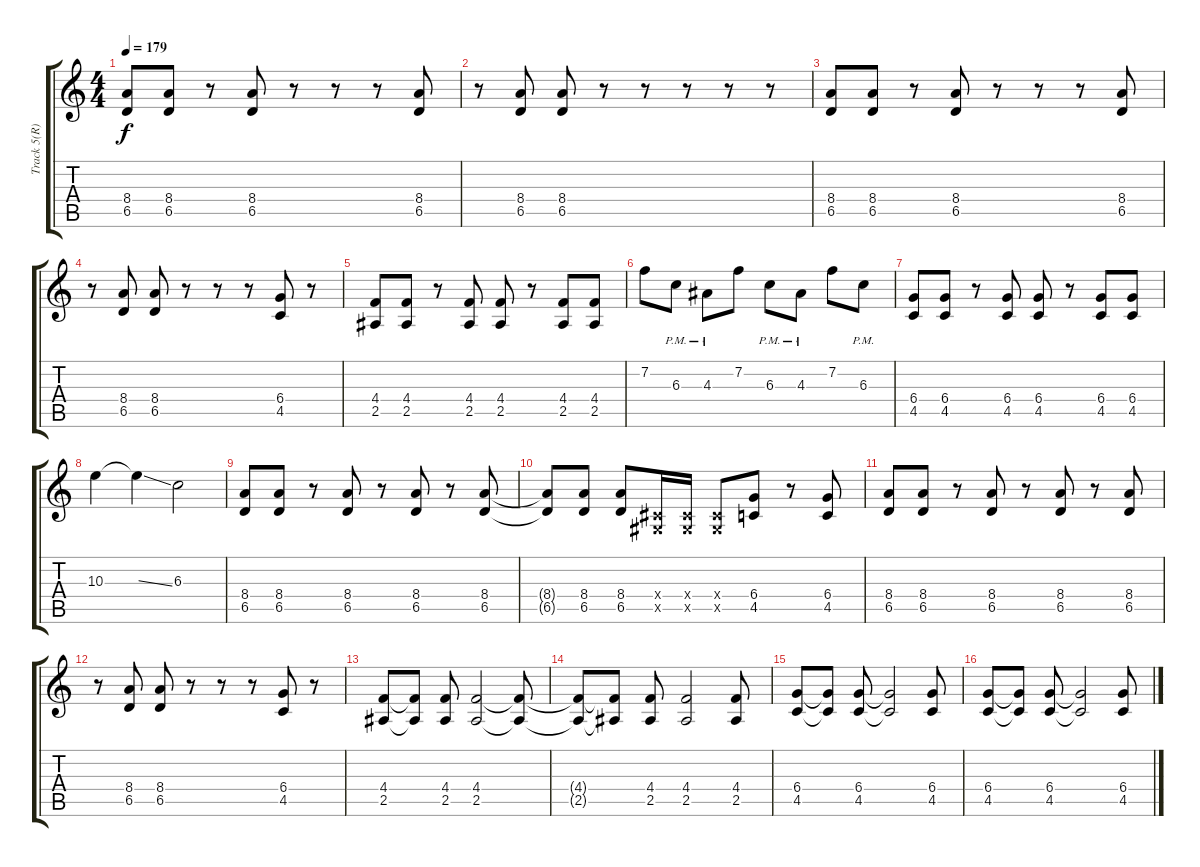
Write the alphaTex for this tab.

\track ("Track 5(R)" "Track 5(R)") {instrument overdrivenguitar}
\staff {score tabs}
\tuning (Eb4 Bb3 Gb3 Db3 Ab2 Eb2) {hide}
\ts (4 4)
\tempo 179
\clef g2
\ks c
(8.4 6.5).8{dy f} (8.4 6.5).8 r.8 (8.4 6.5).8 r.8 r.8 r.8 (8.4 6.5).8 |
r.8 (8.4 6.5).8 (8.4 6.5).8 r.8 r.8 r.8 r.8 r.8 |
(8.4 6.5).8 (8.4 6.5).8 r.8 (8.4 6.5).8 r.8 r.8 r.8 (8.4 6.5).8 |
r.8 (8.4 6.5).8 (8.4 6.5).8 r.8 r.8 r.8 (6.4 4.5).8 r.8 |
(4.4 2.5).8 (4.4 2.5).8 r.8 (4.4 2.5).8 (4.4 2.5).8 r.8 (4.4 2.5).8 (4.4 2.5).8 |
7.2.8 6.3{pm}.8 4.3{pm}.8 7.2.8 6.3{pm}.8 4.3{pm}.8 7.2.8 6.3{pm}.8 |
(6.4 4.5).8 (6.4 4.5).8 r.8 (6.4 4.5).8 (6.4 4.5).8 r.8 (6.4 4.5).8 (6.4 4.5).8 |
10.3.4 10.3{ss t}.4 6.3.2 |
(8.4 6.5).8 (8.4 6.5).8 r.8 (8.4 6.5).8 r.8 (8.4 6.5).8 r.8 (8.4 6.5).8 |
(8.4{t} 6.5{t}).8 (8.4 6.5).8 (8.4 6.5).8 (0.4{x} 0.5{x}).16 (0.4{x} 0.5{x}).16 (0.4{x} 0.5{x}).8 (6.4 4.5).8 r.8 (6.4 4.5).8 |
(8.4 6.5).8 (8.4 6.5).8 r.8 (8.4 6.5).8 r.8 (8.4 6.5).8 r.8 (8.4 6.5).8 |
r.8 (8.4 6.5).8 (8.4 6.5).8 r.8 r.8 r.8 (6.4 4.5).8 r.8 |
(4.4 2.5).8 (4.4{t} 2.5{t}).8 (4.4 2.5).8 (4.4 2.5).2 (4.4{t} 2.5{t}).8 |
(4.4{t} 2.5{t}).8 (4.4{t} 2.5{t}).8 (4.4 2.5).8 (4.4 2.5).2 (4.4 2.5).8 |
(6.4 4.5).8 (6.4{t} 4.5{t}).8 (6.4 4.5).8 (6.4{t} 4.5{t}).2 (6.4 4.5).8 |
(6.4 4.5).8 (6.4{t} 4.5{t}).8 (6.4 4.5).8 (6.4{t} 4.5{t}).2 (6.4 4.5).8
